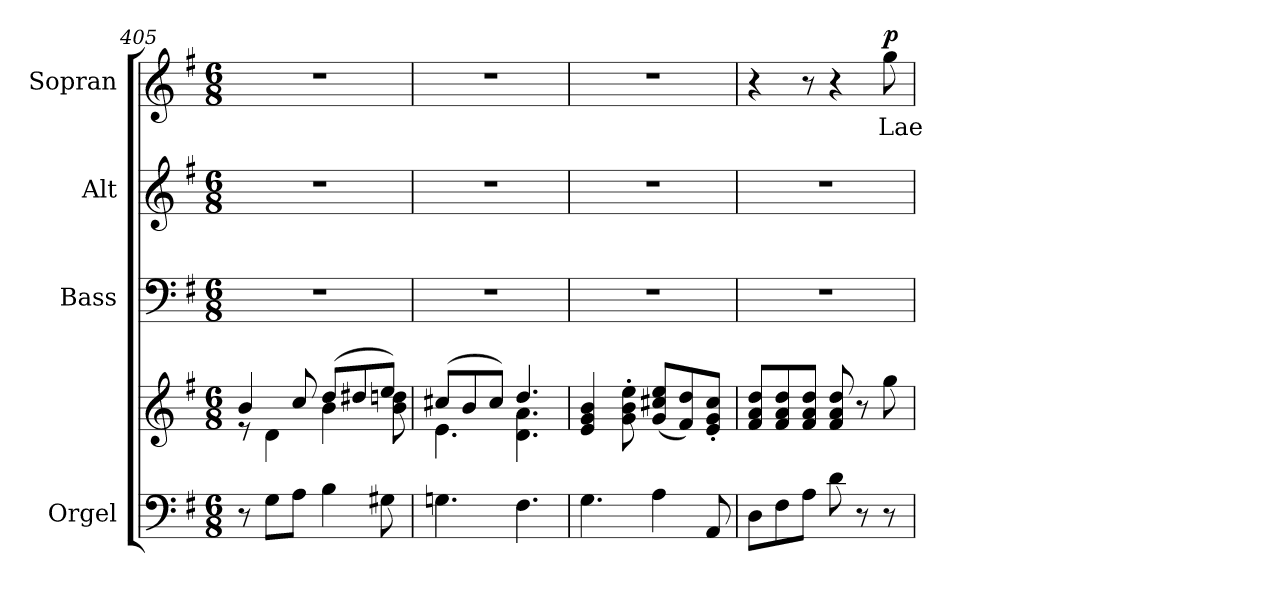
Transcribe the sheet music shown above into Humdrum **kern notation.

**kern	**kern	**kern	**kern	**kern	**text	**dynam
*part4	*part4	*part3	*part2	*part1	*part1	*part1
*staff5	*staff4	*staff3	*staff2	*staff1	*staff1	*staff1
*I"Orgel	*	*I"Bass	*I"Alt	*I"Sopran	*	*
*I'Org.	*	*I'B.	*I'A.	*I'S.	*	*
*clefF4	*clefG2	*clefF4	*clefG2	*clefG2	*	*
*k[f#]	*k[f#]	*k[f#]	*k[f#]	*k[f#]	*	*
*G:	*G:	*G:	*G:	*G:	*	*
*M6/8	*M6/8	*M6/8	*M6/8	*M6/8	*	*
=405	=405	=405	=405	=405	=405	=405
*	*^	*	*	*	*	*
8r	4b/	8re	2.r	2.r	2.r	.	.
8G\L	.	4d\	.	.	.	.	.
8A\J	8cc/	.	.	.	.	.	.
4B\	(>8dd/L	4b\	.	.	.	.	.
.	8dd#X/	.	.	.	.	.	.
8G#X\	8ee/J)	8b\ 8dd\	.	.	.	.	.
!!LO:PB:g=z
=406	=406	=406	=406	=406	=406	=406	=406
4.Gn\	(>8cc#X/L	4.e\	2.r	2.r	2.r	.	.
.	8b/	.	.	.	.	.	.
.	8cc#/J)	.	.	.	.	.	.
4.F#\	4.dd/	4.d\ 4.a\	.	.	.	.	.
*	*v	*v	*	*	*	*	*
=407	=407	=407	=407	=407	=407	=407
4.G\	4e/ 4g/ 4b/	2.r	2.r	2.r	.	.
.	8g\'> 8b\'> 8ee\'>	.	.	.	.	.
4A\	(<8g/ 8cc#X/ 8ee/L	.	.	.	.	.
.	8f#/ 8dd/)	.	.	.	.	.
8AA/	8e/'< 8g/'< 8cc#/'<J	.	.	.	.	.
=408	=408	=408	=408	=408	=408	=408
8D\L	8f#/ 8a/ 8dd/L	2.r	2.r	4r	.	.
8F#\	8f#/ 8a/ 8dd/	.	.	.	.	.
8A\J	8f#/ 8a/ 8dd/J	.	.	8r	.	.
8d\	8f#/ 8a/ 8dd/	.	.	4r	.	.
8r	8r	.	.	.	.	.
!	!	!	!	!	!LO:LY:b	!LO:DY:a
8r	8gg\	.	.	8gg\	Lae-	p
=	=	=	=	=	=	=
*-	*-	*-	*-	*-	*-	*-
